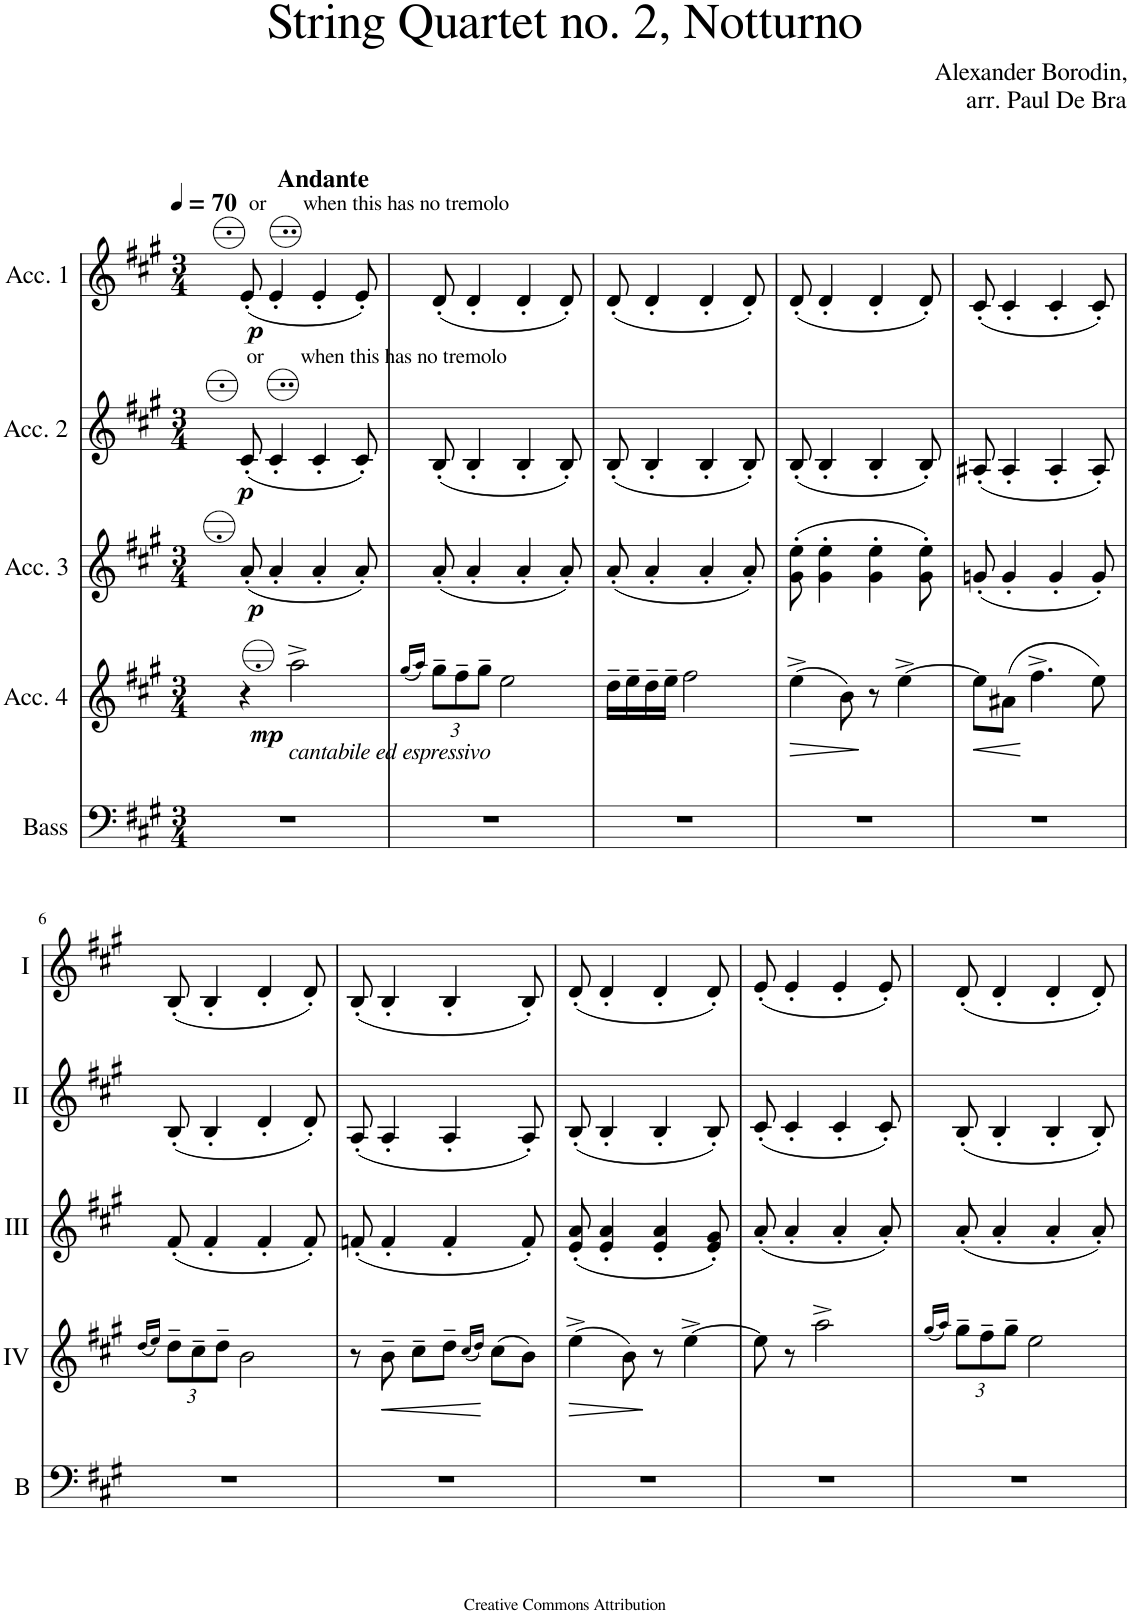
**kern	**kern	**dynam	**kern	**dynam	**kern	**dynam	**kern	**dynam
*part5	*part4	*part4	*part3	*part3	*part2	*part2	*part1	*part1
*staff5	*staff4	*staff4	*staff3	*staff3	*staff2	*staff2	*staff1	*staff1
*I"Bass	*I"Acc. 4	*	*I"Acc. 3	*	*I"Acc. 2	*	*I"Acc. 1	*
*I'B	*	*	*	*	*	*	*	*
*clefF4	*clefG2	*	*clefG2	*	*clefG2	*	*clefG2	*
*Trd7c12	*Trd7c12	*	*Trd7c12	*	*	*	*	*
*k[f#c#g#]	*k[f#c#g#]	*	*k[f#c#g#]	*	*k[f#c#g#]	*	*k[f#c#g#]	*
*M3/4	*M3/4	*	*M3/4	*	*M3/4	*	*M3/4	*
*MM70	*MM70	*	*MM70	*	*MM70	*	*MM70	*
=1	=1	=1	=1	=1	=1	=1	=1	=1
!	!	!	!	!	!	!	!LO:TX:a:B:t=Andante	!
!	!	!	!	!	!	!	!LO:TX:a:t=or       when this has no tremolo	!
!	!	!	!	!	!LO:TX:a:t=or       when this has no tremolo	!	!	!
!	!	!	!	!LO:DY:b	!	!LO:DY:b	!	!LO:DY:b
2.r	4r	.	(8a'/	p	(8c#'/	p	(8e'/	p
.	.	.	4a'/	.	4c#'/	.	4e'/	.
!	!LO:TX:b:i:t=cantabile ed espressivo	!	!	!	!	!	!	!
!	!	!LO:DY:b	!	!	!	!	!	!
.	2aa^\	mp	.	.	.	.	.	.
.	.	.	4a'/	.	4c#'/	.	4e'/	.
.	.	.	8a'/)	.	8c#'/)	.	8e'/)	.
=2	=2	=2	=2	=2	=2	=2	=2	=2
.	(16qgg#/LL	.	.	.	.	.	.	.
.	16qaa/JJ)	.	.	.	.	.	.	.
*	*Xbrackettup	*	*	*	*	*	*	*
2.r	12gg#~\L	.	(8a'/	.	(8B'/	.	(8d'/	.
.	12ff#~\	.	.	.	.	.	.	.
.	.	.	4a'/	.	4B'/	.	4d'/	.
.	12gg#~\J	.	.	.	.	.	.	.
.	2ee\	.	.	.	.	.	.	.
.	.	.	4a'/	.	4B'/	.	4d'/	.
.	.	.	8a'/)	.	8B'/)	.	8d'/)	.
=3	=3	=3	=3	=3	=3	=3	=3	=3
2.r	16dd~\LL	.	(8a'/	.	(8B'/	.	(8d'/	.
.	16ee~\	.	.	.	.	.	.	.
.	16dd~\	.	4a'/	.	4B'/	.	4d'/	.
.	16ee~\JJ	.	.	.	.	.	.	.
.	2ff#\	.	.	.	.	.	.	.
.	.	.	4a'/	.	4B'/	.	4d'/	.
.	.	.	8a'/)	.	8B'/)	.	8d'/)	.
=4	=4	=4	=4	=4	=4	=4	=4	=4
!	!	!LO:HP:b	!	!	!	!	!	!
2.r	(4ee^\	>	(8g#\' 8ee\'	.	(8B'/	.	(8d'/	.
.	.	.	4g#\' 4ee\'	.	4B'/	.	4d'/	.
.	8b\)	.	.	.	.	.	.	.
.	8r	]	4g#\' 4ee\'	.	4B'/	.	4d'/	.
.	[4ee^\	.	.	.	.	.	.	.
.	.	.	8g#\' 8ee\')	.	8B'/)	.	8d'/)	.
=5	=5	=5	=5	=5	=5	=5	=5	=5
!	!	!LO:HP:b	!	!	!	!	!	!
2.r	8ee\L]	<	(8gn'/	.	(8A#X'/	.	(8c#'/	.
.	(8a#X\J	.	4g'/	.	4A#'/	.	4c#'/	.
.	4.ff#^\	[	.	.	.	.	.	.
.	.	.	4g'/	.	4A#'/	.	4c#'/	.
.	8ee\)	.	8g'/)	.	8A#'/)	.	8c#'/)	.
!!LO:LB:g=z
=6	=6	=6	=6	=6	=6	=6	=6	=6
.	(16qdd/LL	.	.	.	.	.	.	.
.	16qee/JJ)	.	.	.	.	.	.	.
2.r	12dd~\L	.	(8f#'/	.	(8B'/	.	(8B'/	.
.	12cc#~\	.	.	.	.	.	.	.
.	.	.	4f#'/	.	4B'/	.	4B'/	.
.	12dd~\J	.	.	.	.	.	.	.
.	2b\	.	.	.	.	.	.	.
.	.	.	4f#'/	.	4d'/	.	4d'/	.
.	.	.	8f#'/)	.	8d'/)	.	8d'/)	.
=7	=7	=7	=7	=7	=7	=7	=7	=7
2.r	8r	.	(8fn'/	.	(8A'/	.	(8B'/	.
!	!	!LO:HP:b	!	!	!	!	!	!
.	8b~\	<	4f'/	.	4A'/	.	4B'/	.
.	8cc#~\L	.	.	.	.	.	.	.
.	8dd~\J	.	4f'/	.	4A'/	.	4B'/	.
.	(16qcc#/LL	.	.	.	.	.	.	.
.	16qdd/JJ)	.	.	.	.	.	.	.
.	(8cc#\L	[	.	.	.	.	.	.
.	8b\J)	.	8f'/)	.	8A'/)	.	8B'/)	.
=8	=8	=8	=8	=8	=8	=8	=8	=8
!	!	!LO:HP:b	!	!	!	!	!	!
2.r	(4ee^\	>	(8e/' 8a/'	.	(8B'/	.	(8d'/	.
.	.	.	4e/' 4a/'	.	4B'/	.	4d'/	.
.	8b\)	.	.	.	.	.	.	.
.	8r	]	4e/' 4a/'	.	4B'/	.	4d'/	.
.	[4ee^\	.	.	.	.	.	.	.
.	.	.	8e/' 8g#/')	.	8B'/)	.	8d'/)	.
=9	=9	=9	=9	=9	=9	=9	=9	=9
2.r	8ee\]	.	(8a'/	.	(8c#'/	.	(8e'/	.
.	8r	.	4a'/	.	4c#'/	.	4e'/	.
.	2aa^\	.	.	.	.	.	.	.
.	.	.	4a'/	.	4c#'/	.	4e'/	.
.	.	.	8a'/)	.	8c#'/)	.	8e'/)	.
=10	=10	=10	=10	=10	=10	=10	=10	=10
.	(16qgg#/LL	.	.	.	.	.	.	.
.	16qaa/JJ)	.	.	.	.	.	.	.
2.r	12gg#~\L	.	(8a'/	.	(8B'/	.	(8d'/	.
.	12ff#~\	.	.	.	.	.	.	.
.	.	.	4a'/	.	4B'/	.	4d'/	.
.	12gg#~\J	.	.	.	.	.	.	.
.	2ee\	.	.	.	.	.	.	.
.	.	.	4a'/	.	4B'/	.	4d'/	.
.	.	.	8a'/)	.	8B'/)	.	8d'/)	.
=	=	=	=	=	=	=	=	=
*-	*-	*-	*-	*-	*-	*-	*-	*-
